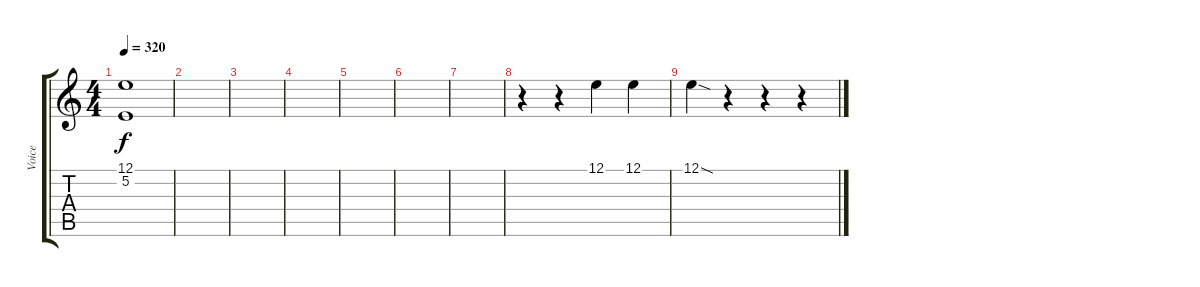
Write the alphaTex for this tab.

\track ("Voice" "Voice") {instrument violin}
\staff {score tabs}
\tuning (E4 B3 G3 D3 A2 E2) {hide}
\ts (4 4)
\tempo 320
\clef g2
\ks c
(12.1 5.2).1{dy f} |
|
|
|
|
|
|
r.4 r.4 12.1.4 12.1.4 |
12.1{sod}.4 r.4 r.4 r.4
